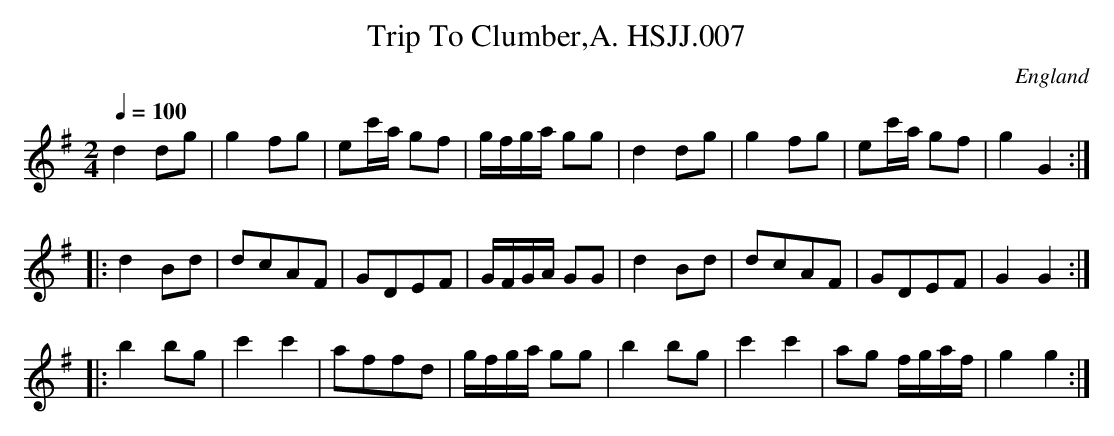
X:1
T:Trip To Clumber,A. HSJJ.007
L:1/8
M:2/4
O:England
Q:1/4=100
K:G
d2dg|g2fg|ec'/a/ gf|g/f/g/a/ gg|d2dg|g2fg|ec'/a/ gf|g2G2:|!
|:d2Bd|dcAF|GDEF|G/F/G/A/ GG|d2Bd|dcAF|GDEF|G2G2:|!
|:b2bg|c'2c'2|affd|g/f/g/a/ gg|b2bg|c'2c'2|ag f/g/a/f/|g2g2:|
